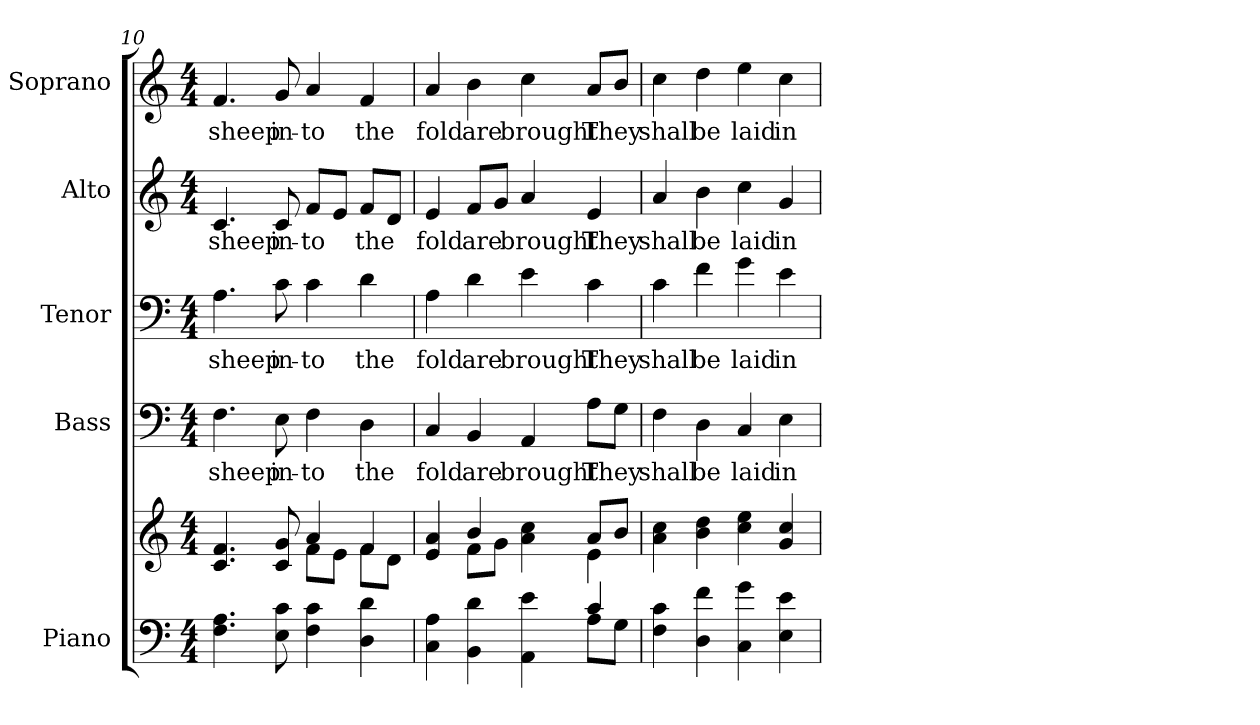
**kern	**kern	**kern	**text	**kern	**text	**kern	**text	**kern	**text
*part5	*part5	*part4	*part4	*part3	*part3	*part2	*part2	*part1	*part1
*staff6	*staff5	*staff4	*staff4	*staff3	*staff3	*staff2	*staff2	*staff1	*staff1
*I"Piano	*	*I"Bass	*	*I"Tenor	*	*I"Alto	*	*I"Soprano	*
*I'Pno.	*	*I'B.	*	*I'T.	*	*I'A.	*	*I'S.	*
*clefF4	*clefG2	*clefF4	*	*clefF4	*	*clefG2	*	*clefG2	*
*k[]	*k[]	*k[]	*	*k[]	*	*k[]	*	*k[]	*
*C:	*C:	*C:	*	*C:	*	*C:	*	*C:	*
*M4/4	*M4/4	*M4/4	*	*M4/4	*	*M4/4	*	*M4/4	*
=10	=10	=10	=10	=10	=10	=10	=10	=10	=10
*	*^	*	*	*	*	*	*	*	*
!	!	!	!	!LO:LY:b:color=#000000	!	!	!	!	!	!
!	!	!	!	!	!	!LO:LY:b:color=#000000	!	!	!	!
!	!	!	!	!	!	!	!	!LO:LY:b:color=#000000	!	!
!	!	!	!	!	!	!	!	!	!	!LO:LY:b:color=#000000
4.Fi\ 4.Ai	4.ci/ 4.fi	2ryy	4.Fi\	sheep	4.Ai\	sheep	4.ci/	sheep	4.fi/	sheep
!	!	!	!	!LO:LY:b:color=#000000	!	!	!	!	!	!
!	!	!	!	!	!	!LO:LY:b:color=#000000	!	!	!	!
!	!	!	!	!	!	!	!	!LO:LY:b:color=#000000	!	!
!	!	!	!	!	!	!	!	!	!	!LO:LY:b:color=#000000
8Ei\ 8ci	8ci/ 8gi	.	8Ei\	in-	8ci\	in-	8ci/	in-	8gi/	in-
!	!	!	!	!LO:LY:b:color=#000000	!	!	!	!	!	!
!	!	!	!	!	!	!LO:LY:b:color=#000000	!	!	!	!
!	!	!	!	!	!	!	!	!LO:LY:b:color=#000000	!	!
!	!	!	!	!	!	!	!	!	!	!LO:LY:b:color=#000000
4Fi\ 4ci	4ai/	8fi\L	4Fi\	-to	4ci\	-to	8fi/L	-to	4ai/	-to
.	.	8ei\J	.	.	.	.	8ei/J	.	.	.
!	!	!	!	!LO:LY:b:color=#000000	!	!	!	!	!	!
!	!	!	!	!	!	!LO:LY:b:color=#000000	!	!	!	!
!	!	!	!	!	!	!	!	!LO:LY:b:color=#000000	!	!
!	!	!	!	!	!	!	!	!	!	!LO:LY:b:color=#000000
4Di\ 4di	4fi/	8fi\L	4Di\	the	4di\	the	8fi/L	the	4fi/	the
.	.	8di\J	.	.	.	.	8di/J	.	.	.
=11	=11	=11	=11	=11	=11	=11	=11	=11	=11	=11
*^	*	*	*	*	*	*	*	*	*	*
!	!	!	!	!	!LO:LY:b:color=#000000	!	!	!	!	!	!
!	!	!	!	!	!	!	!LO:LY:b:color=#000000	!	!	!	!
!	!	!	!	!	!	!	!	!	!LO:LY:b:color=#000000	!	!
!	!	!	!	!	!	!	!	!	!	!	!LO:LY:b:color=#000000
4Ci\ 4Ai	2ryy	4ei/ 4ai	4ryy	4Ci/	fold	4Ai\	fold	4ei/	fold	4ai/	fold
!	!	!	!	!	!LO:LY:b:color=#000000	!	!	!	!	!	!
!	!	!	!	!	!	!	!LO:LY:b:color=#000000	!	!	!	!
!	!	!	!	!	!	!	!	!	!LO:LY:b:color=#000000	!	!
!	!	!	!	!	!	!	!	!	!	!	!LO:LY:b:color=#000000
4BBi\ 4di	.	4bi/	8fi\L	4BBi/	are	4di\	are	8fi/L	are	4bi\	are
.	.	.	8gi\J	.	.	.	.	8gi/J	.	.	.
!	!	!	!	!	!LO:LY:b:color=#000000	!	!	!	!	!	!
!	!	!	!	!	!	!	!LO:LY:b:color=#000000	!	!	!	!
!	!	!	!	!	!	!	!	!	!LO:LY:b:color=#000000	!	!
!	!	!	!	!	!	!	!	!	!	!	!LO:LY:b:color=#000000
4AAi\ 4ei	4ryy	4ai\ 4cci	4ryy	4AAi/	brought	4ei\	brought	4ai/	brought	4cci\	brought
!	!	!	!	!	!LO:LY:b:color=#000000	!	!	!	!	!	!
!	!	!	!	!	!	!	!LO:LY:b:color=#000000	!	!	!	!
!	!	!	!	!	!	!	!	!	!LO:LY:b:color=#000000	!	!
!	!	!	!	!	!	!	!	!	!	!	!LO:LY:b:color=#000000
4ci/	8Ai\L	8ai/L	4ei\	8Ai\L	They	4ci\	They	4ei/	They	8ai/L	They
.	8Gi\J	8bi/J	.	8Gi\J	.	.	.	.	.	8bi/J	.
*v	*v	*	*	*	*	*	*	*	*	*	*
*	*v	*v	*	*	*	*	*	*	*	*
=12	=12	=12	=12	=12	=12	=12	=12	=12	=12
*^	*	*	*	*	*	*	*	*	*
!	!	!	!	!LO:LY:b:color=#000000	!	!	!	!	!	!
*v	*v	*	*	*	*	*	*	*	*	*
*^	*	*	*	*	*	*	*	*	*
!	!	!	!	!	!	!LO:LY:b:color=#000000	!	!	!	!
*v	*v	*	*	*	*	*	*	*	*	*
*^	*	*	*	*	*	*	*	*	*
!	!	!	!	!	!	!	!	!LO:LY:b:color=#000000	!	!
*v	*v	*	*	*	*	*	*	*	*	*
*^	*	*	*	*	*	*	*	*	*
!	!	!	!	!	!	!	!	!	!	!LO:LY:b:color=#000000
*v	*v	*	*	*	*	*	*	*	*	*
4Fi\ 4ci	4ai\ 4cci	4Fi\	shall	4ci\	shall	4ai/	shall	4cci\	shall
!	!	!	!LO:LY:b:color=#000000	!	!	!	!	!	!
!	!	!	!	!	!LO:LY:b:color=#000000	!	!	!	!
!	!	!	!	!	!	!	!LO:LY:b:color=#000000	!	!
!	!	!	!	!	!	!	!	!	!LO:LY:b:color=#000000
4Di\ 4fi	4bi\ 4ddi	4Di\	be	4fi\	be	4bi\	be	4ddi\	be
!	!	!	!LO:LY:b:color=#000000	!	!	!	!	!	!
!	!	!	!	!	!LO:LY:b:color=#000000	!	!	!	!
!	!	!	!	!	!	!	!LO:LY:b:color=#000000	!	!
!	!	!	!	!	!	!	!	!	!LO:LY:b:color=#000000
4Ci\ 4gi	4cci\ 4eei	4Ci/	laid	4gi\	laid	4cci\	laid	4eei\	laid
!	!	!	!LO:LY:b:color=#000000	!	!	!	!	!	!
!	!	!	!	!	!LO:LY:b:color=#000000	!	!	!	!
!	!	!	!	!	!	!	!LO:LY:b:color=#000000	!	!
!	!	!	!	!	!	!	!	!	!LO:LY:b:color=#000000
4Ei\ 4ei	4gi/ 4cci	4Ei\	in	4ei\	in	4gi/	in	4cci\	in
=	=	=	=	=	=	=	=	=	=
*-	*-	*-	*-	*-	*-	*-	*-	*-	*-
